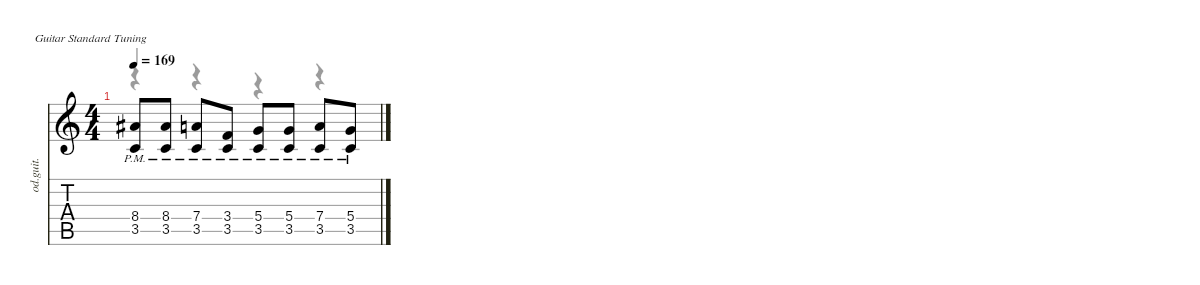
\defaultSystemsLayout 4
\hideDynamics
\bracketExtendMode nobrackets
\otherSystemsTrackNameOrientation horizontal
\track ("Rhythm" "od.guit.") {instrument overdrivenguitar}
\staff {score tabs}
\tuning (E4 B3 G3 D3 A2 E2)
\voice
\ts (4 4)
\tempo 169
\clef g2
\ks c
(8.4{pm acc #} 3.5{pm}).8{dy f beam Up} (8.4{pm acc #} 3.5{pm}).8{beam Up} (7.4{pm} 3.5{pm}).8{beam Up} (3.4{pm} 3.5{pm}).8{beam Up} (5.4{pm} 3.5{pm}).8{beam Up} (5.4{pm} 3.5{pm}).8{beam Up} (7.4{pm} 3.5{pm}).8{beam Up} (5.4{pm} 3.5{pm}).8{beam Up}
\voice
\clef g2
\ottava regular
\simile none
\ks c
r.4{dy mf beam Down} r.4{beam Down} r.4{beam Down} r.4{beam Down}
